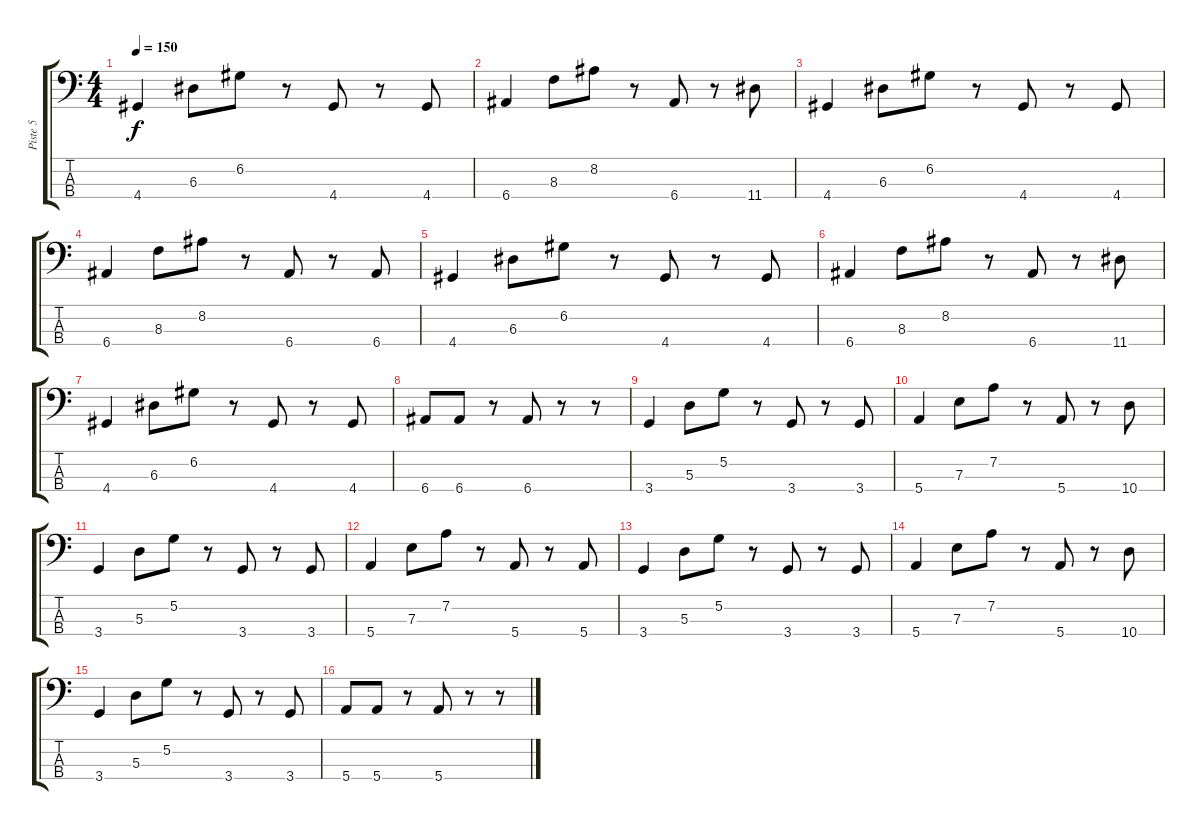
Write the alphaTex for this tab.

\track ("Piste 5" "Piste 5") {instrument fretlessbass}
\staff {score tabs}
\tuning (G2 D2 A1 E1) {hide}
\ts (4 4)
\tempo 150
\clef f4
\ks c
4.4.4{dy f} 6.3.8 6.2.8 r.8 4.4.8 r.8 4.4.8 |
6.4.4 8.3.8 8.2.8 r.8 6.4.8 r.8 11.4.8 |
4.4.4 6.3.8 6.2.8 r.8 4.4.8 r.8 4.4.8 |
6.4.4 8.3.8 8.2.8 r.8 6.4.8 r.8 6.4.8 |
4.4.4 6.3.8 6.2.8 r.8 4.4.8 r.8 4.4.8 |
6.4.4 8.3.8 8.2.8 r.8 6.4.8 r.8 11.4.8 |
4.4.4 6.3.8 6.2.8 r.8 4.4.8 r.8 4.4.8 |
6.4.8 6.4.8 r.8 6.4.8 r.8 r.8 |
3.4.4 5.3.8 5.2.8 r.8 3.4.8 r.8 3.4.8 |
5.4.4 7.3.8 7.2.8 r.8 5.4.8 r.8 10.4.8 |
3.4.4 5.3.8 5.2.8 r.8 3.4.8 r.8 3.4.8 |
5.4.4 7.3.8 7.2.8 r.8 5.4.8 r.8 5.4.8 |
3.4.4 5.3.8 5.2.8 r.8 3.4.8 r.8 3.4.8 |
5.4.4 7.3.8 7.2.8 r.8 5.4.8 r.8 10.4.8 |
3.4.4 5.3.8 5.2.8 r.8 3.4.8 r.8 3.4.8 |
5.4.8 5.4.8 r.8 5.4.8 r.8 r.8
